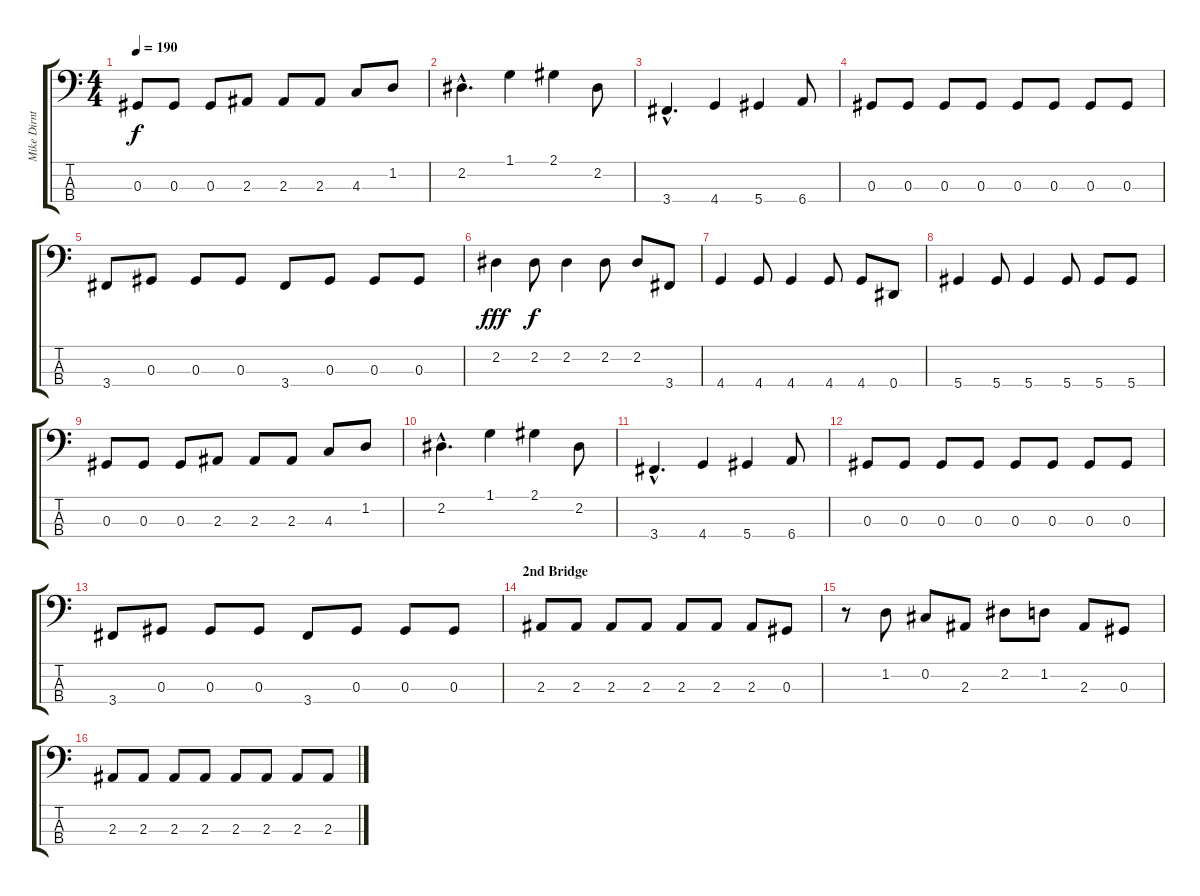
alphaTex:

\track ("Mike Dirnt (Bass Double)" "Mike Dirnt") {instrument electricbasspick}
\staff {score tabs}
\tuning (Gb2 Db2 Ab1 Eb1) {hide}
\ts (4 4)
\tempo 190
\clef f4
\ks c
0.3.8{dy f} 0.3.8 0.3.8 2.3.8 2.3.8 2.3.8 4.3.8 1.2.8 |
2.2{hac}.4{d} 1.1.4 2.1.4 2.2.8 |
3.4{hac}.4{d} 4.4.4 5.4.4 6.4.8 |
0.3.8 0.3.8 0.3.8 0.3.8 0.3.8 0.3.8 0.3.8 0.3.8 |
3.4.8 0.3.8 0.3.8 0.3.8 3.4.8 0.3.8 0.3.8 0.3.8 |
2.2.4{dy fff} 2.2.8{dy f} 2.2.4 2.2.8 2.2.8 3.4.8 |
4.4.4 4.4.8 4.4.4 4.4.8 4.4.8 0.4.8 |
5.4.4 5.4.8 5.4.4 5.4.8 5.4.8 5.4.8 |
0.3.8 0.3.8 0.3.8 2.3.8 2.3.8 2.3.8 4.3.8 1.2.8 |
2.2{hac}.4{d} 1.1.4 2.1.4 2.2.8 |
3.4{hac}.4{d} 4.4.4 5.4.4 6.4.8 |
0.3.8 0.3.8 0.3.8 0.3.8 0.3.8 0.3.8 0.3.8 0.3.8 |
3.4.8 0.3.8 0.3.8 0.3.8 3.4.8 0.3.8 0.3.8 0.3.8 |
\section ("" "2nd Bridge")
2.3.8 2.3.8 2.3.8 2.3.8 2.3.8 2.3.8 2.3.8 0.3.8 |
r.8 1.2.8 0.2.8 2.3.8 2.2.8 1.2.8 2.3.8 0.3.8 |
2.3.8 2.3.8 2.3.8 2.3.8 2.3.8 2.3.8 2.3.8 2.3.8
